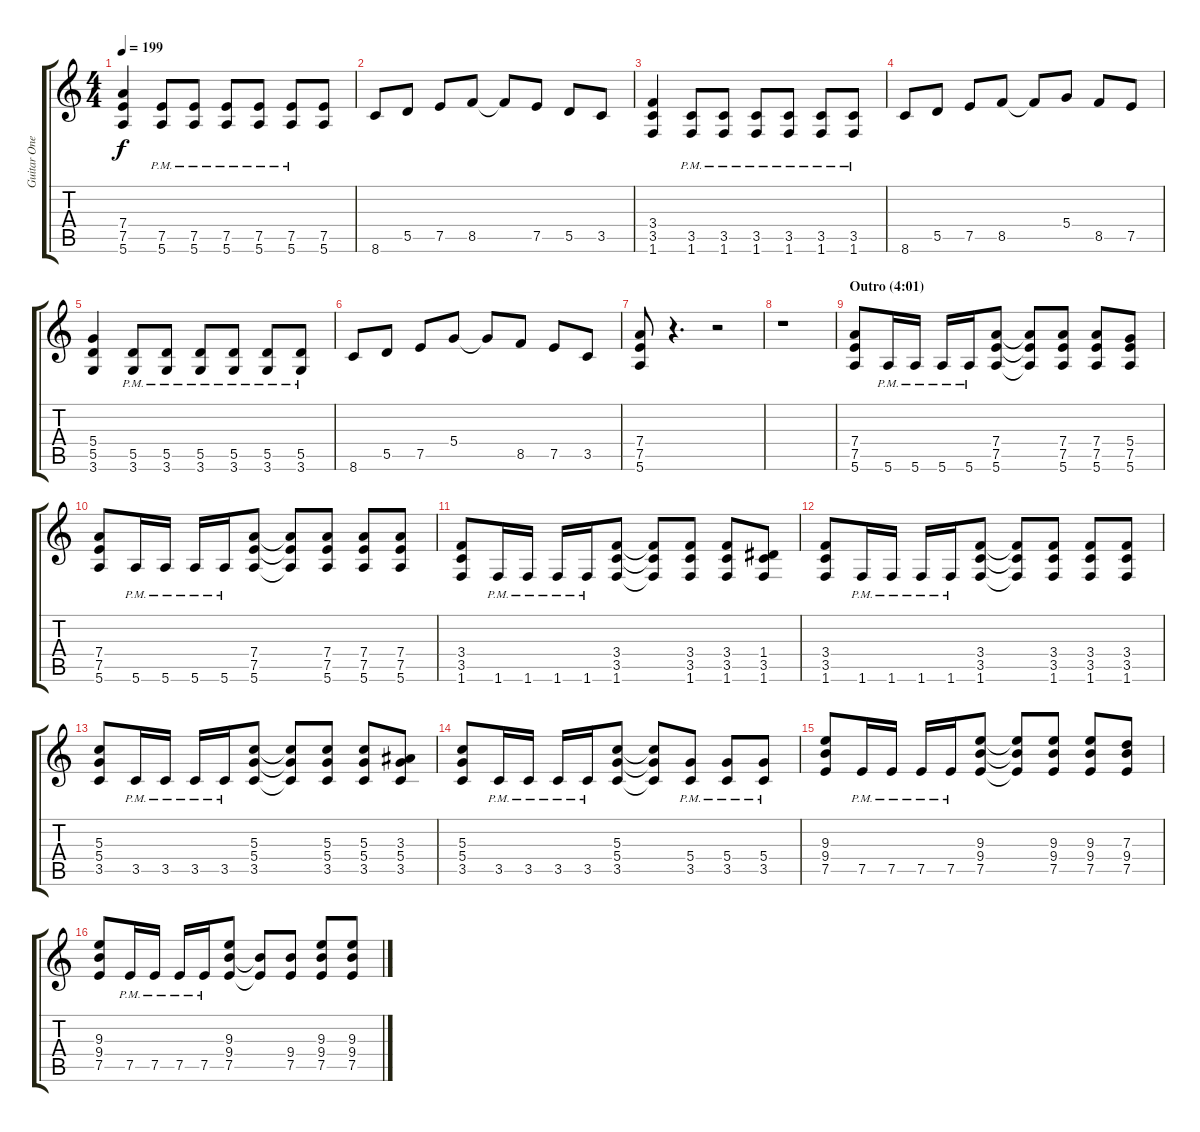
\track ("Guitar One" "Guitar One") {instrument distortionguitar}
\staff {score tabs}
\tuning (E4 B3 G3 D3 A2 E2) {hide}
\ts (4 4)
\tempo 199
\clef g2
\ks c
(7.4 7.5 5.6).4{dy f} (7.5{pm} 5.6{pm}).8 (7.5{pm} 5.6{pm}).8 (7.5{pm} 5.6{pm}).8 (7.5{pm} 5.6{pm}).8 (7.5{pm} 5.6{pm}).8 (7.5 5.6).8 |
8.6.8 5.5.8 7.5.8 8.5.8 8.5{t}.8 7.5.8 5.5.8 3.5.8 |
(3.4 3.5 1.6).4 (3.5{pm} 1.6{pm}).8 (3.5{pm} 1.6{pm}).8 (3.5{pm} 1.6{pm}).8 (3.5{pm} 1.6{pm}).8 (3.5{pm} 1.6{pm}).8 (3.5{pm} 1.6{pm}).8 |
8.6.8 5.5.8 7.5.8 8.5.8 8.5{t}.8 5.4.8 8.5.8 7.5.8 |
(5.4 5.5 3.6).4 (5.5{pm} 3.6{pm}).8 (5.5{pm} 3.6{pm}).8 (5.5{pm} 3.6{pm}).8 (5.5{pm} 3.6{pm}).8 (5.5{pm} 3.6{pm}).8 (5.5{pm} 3.6{pm}).8 |
8.6.8 5.5.8 7.5.8 5.4.8 5.4{t}.8 8.5.8 7.5.8 3.5.8 |
(7.4 7.5 5.6).8 r.4{d} r.2 |
r.1 |
\section ("" "Outro (4:01)")
(7.4 7.5 5.6).8 5.6{pm}.16 5.6{pm}.16 5.6{pm}.16 5.6{pm}.16 (7.4 7.5 5.6).8 (7.4{t} 7.5{t} 5.6{t}).8 (7.4 7.5 5.6).8 (7.4 7.5 5.6).8 (5.4 7.5 5.6).8 |
(7.4 7.5 5.6).8 5.6{pm}.16 5.6{pm}.16 5.6{pm}.16 5.6{pm}.16 (7.4 7.5 5.6).8 (7.4{t} 7.5{t} 5.6{t}).8 (7.4 7.5 5.6).8 (7.4 7.5 5.6).8 (7.4 7.5 5.6).8 |
(3.4 3.5 1.6).8 1.6{pm}.16 1.6{pm}.16 1.6{pm}.16 1.6{pm}.16 (3.4 3.5 1.6).8 (3.4{t} 3.5{t} 1.6{t}).8 (3.4 3.5 1.6).8 (3.4 3.5 1.6).8 (1.4 3.5 1.6).8 |
(3.4 3.5 1.6).8 1.6{pm}.16 1.6{pm}.16 1.6{pm}.16 1.6{pm}.16 (3.4 3.5 1.6).8 (3.4{t} 3.5{t} 1.6{t}).8 (3.4 3.5 1.6).8 (3.4 3.5 1.6).8 (3.4 3.5 1.6).8 |
(5.3 5.4 3.5).8 3.5{pm}.16 3.5{pm}.16 3.5{pm}.16 3.5{pm}.16 (5.3 5.4 3.5).8 (5.3{t} 5.4{t} 3.5{t}).8 (5.3 5.4 3.5).8 (5.3 5.4 3.5).8 (3.3 5.4 3.5).8 |
(5.3 5.4 3.5).8 3.5{pm}.16 3.5{pm}.16 3.5{pm}.16 3.5{pm}.16 (5.3 5.4 3.5).8 (5.3{t} 5.4{t} 3.5{t}).8 (5.4{pm} 3.5{pm}).8 (5.4{pm} 3.5{pm}).8 (5.4{pm} 3.5{pm}).8 |
(9.3 9.4 7.5).8 7.5{pm}.16 7.5{pm}.16 7.5{pm}.16 7.5{pm}.16 (9.3 9.4 7.5).8 (9.3{t} 9.4{t} 7.5{t}).8 (9.3 9.4 7.5).8 (9.3 9.4 7.5).8 (7.3 9.4 7.5).8 |
(9.3 9.4 7.5).8 7.5{pm}.16 7.5{pm}.16 7.5{pm}.16 7.5{pm}.16 (9.3 9.4 7.5).8 (9.4{t} 7.5{t}).8 (9.4 7.5).8 (9.3 9.4 7.5).8 (9.3 9.4 7.5).8
